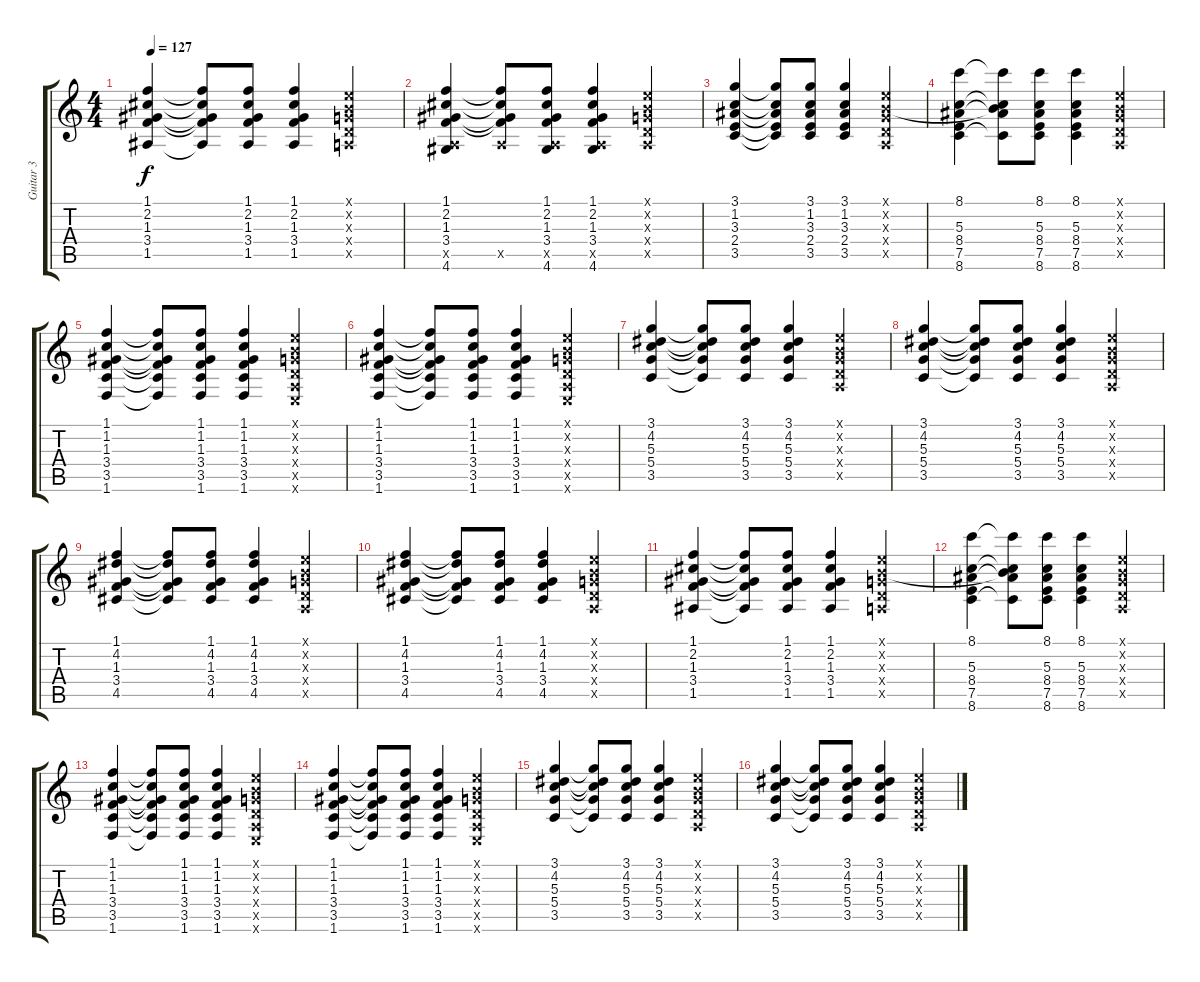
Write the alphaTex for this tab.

\track ("Guitar 3" "Guitar 3") {instrument acousticguitarsteel}
\staff {score tabs}
\tuning (E4 B3 G3 D3 A2 E2) {hide}
\ts (4 4)
\tempo 127
\clef g2
\ks c
(1.1 2.2 1.3 3.4 1.5).4{dy f} (1.1{t} 2.2{t} 1.3{t} 3.4{t} 1.5{t}).8 (1.1 2.2 1.3 3.4 1.5).8 (1.1 2.2 1.3 3.4 1.5).4 (0.1{x} 0.2{x} 0.3{x} 0.4{x} 0.5{x}).4 |
(1.1 2.2 1.3 3.4 0.5{x} 4.6).4 (1.1{t} 2.2{t} 1.3{t} 3.4{t} 0.5{x}).8 (1.1 2.2 1.3 3.4 0.5{x} 4.6).8 (1.1 2.2 1.3 3.4 0.5{x} 4.6).4 (0.1{x} 0.2{x} 0.3{x} 0.4{x} 0.5{x}).4 |
(3.1 1.2 3.3 2.4 3.5).4 (3.1{t} 1.2{t} 3.3{t} 2.4{t} 3.5{t}).8 (3.1 1.2 3.3 2.4 3.5).8 (3.1 1.2 3.3 2.4 3.5).4 (0.1{x} 0.2{x} 0.3{x} 0.4{x} 0.5{x}).4 |
(8.1 5.3 8.4 7.5 8.6).4 (8.1{t} 0.2{t} 5.3{t} 8.4{t} 8.6{t}).8 (8.1 5.3 8.4 7.5 8.6).8 (8.1 5.3 8.4 7.5 8.6).4 (0.1{x} 0.2{x} 0.3{x} 0.4{x} 0.5{x}).4 |
(1.1 1.2 1.3 3.4 3.5 1.6).4 (1.1{t} 1.2{t} 1.3{t} 3.4{t} 3.5{t} 1.6{t}).8 (1.1 1.2 1.3 3.4 3.5 1.6).8 (1.1 1.2 1.3 3.4 3.5 1.6).4 (0.1{x} 0.2{x} 0.3{x} 0.4{x} 0.5{x} 0.6{x}).4 |
(1.1 1.2 1.3 3.4 3.5 1.6).4 (1.1{t} 1.2{t} 1.3{t} 3.4{t} 3.5{t} 1.6{t}).8 (1.1 1.2 1.3 3.4 3.5 1.6).8 (1.1 1.2 1.3 3.4 3.5 1.6).4 (0.1{x} 0.2{x} 0.3{x} 0.4{x} 0.5{x} 0.6{x}).4 |
(3.1 4.2 5.3 5.4 3.5).4 (3.1{t} 4.2{t} 5.3{t} 5.4{t} 3.5{t}).8 (3.1 4.2 5.3 5.4 3.5).8 (3.1 4.2 5.3 5.4 3.5).4 (0.1{x} 0.2{x} 0.3{x} 0.4{x} 0.5{x}).4 |
(3.1 4.2 5.3 5.4 3.5).4 (3.1{t} 4.2{t} 5.3{t} 5.4{t} 3.5{t}).8 (3.1 4.2 5.3 5.4 3.5).8 (3.1 4.2 5.3 5.4 3.5).4 (0.1{x} 0.2{x} 0.3{x} 0.4{x} 0.5{x}).4 |
(1.1 4.2 1.3 3.4 4.5).4 (1.1{t} 4.2{t} 1.3{t} 3.4{t} 4.5{t}).8 (1.1 4.2 1.3 3.4 4.5).8 (1.1 4.2 1.3 3.4 4.5).4 (0.1{x} 0.2{x} 0.3{x} 0.4{x} 0.5{x}).4 |
(1.1 4.2 1.3 3.4 4.5).4 (1.1{t} 4.2{t} 1.3{t} 3.4{t} 4.5{t}).8 (1.1 4.2 1.3 3.4 4.5).8 (1.1 4.2 1.3 3.4 4.5).4 (0.1{x} 0.2{x} 0.3{x} 0.4{x} 0.5{x}).4 |
(1.1 2.2 1.3 3.4 1.5).4 (1.1{t} 2.2{t} 1.3{t} 3.4{t} 1.5{t}).8 (1.1 2.2 1.3 3.4 1.5).8 (1.1 2.2 1.3 3.4 1.5).4 (0.1{x} 0.2{x} 0.3{x} 0.4{x} 0.5{x}).4 |
(8.1 5.3 8.4 7.5 8.6).4 (8.1{t} 0.2{t} 5.3{t} 8.4{t} 8.6{t}).8 (8.1 5.3 8.4 7.5 8.6).8 (8.1 5.3 8.4 7.5 8.6).4 (0.1{x} 0.2{x} 0.3{x} 0.4{x} 0.5{x}).4 |
(1.1 1.2 1.3 3.4 3.5 1.6).4 (1.1{t} 1.2{t} 1.3{t} 3.4{t} 3.5{t} 1.6{t}).8 (1.1 1.2 1.3 3.4 3.5 1.6).8 (1.1 1.2 1.3 3.4 3.5 1.6).4 (0.1{x} 0.2{x} 0.3{x} 0.4{x} 0.5{x} 0.6{x}).4 |
(1.1 1.2 1.3 3.4 3.5 1.6).4 (1.1{t} 1.2{t} 1.3{t} 3.4{t} 3.5{t} 1.6{t}).8 (1.1 1.2 1.3 3.4 3.5 1.6).8 (1.1 1.2 1.3 3.4 3.5 1.6).4 (0.1{x} 0.2{x} 0.3{x} 0.4{x} 0.5{x} 0.6{x}).4 |
(3.1 4.2 5.3 5.4 3.5).4 (3.1{t} 4.2{t} 5.3{t} 5.4{t} 3.5{t}).8 (3.1 4.2 5.3 5.4 3.5).8 (3.1 4.2 5.3 5.4 3.5).4 (0.1{x} 0.2{x} 0.3{x} 0.4{x} 0.5{x}).4 |
(3.1 4.2 5.3 5.4 3.5).4 (3.1{t} 4.2{t} 5.3{t} 5.4{t} 3.5{t}).8 (3.1 4.2 5.3 5.4 3.5).8 (3.1 4.2 5.3 5.4 3.5).4 (0.1{x} 0.2{x} 0.3{x} 0.4{x} 0.5{x}).4
